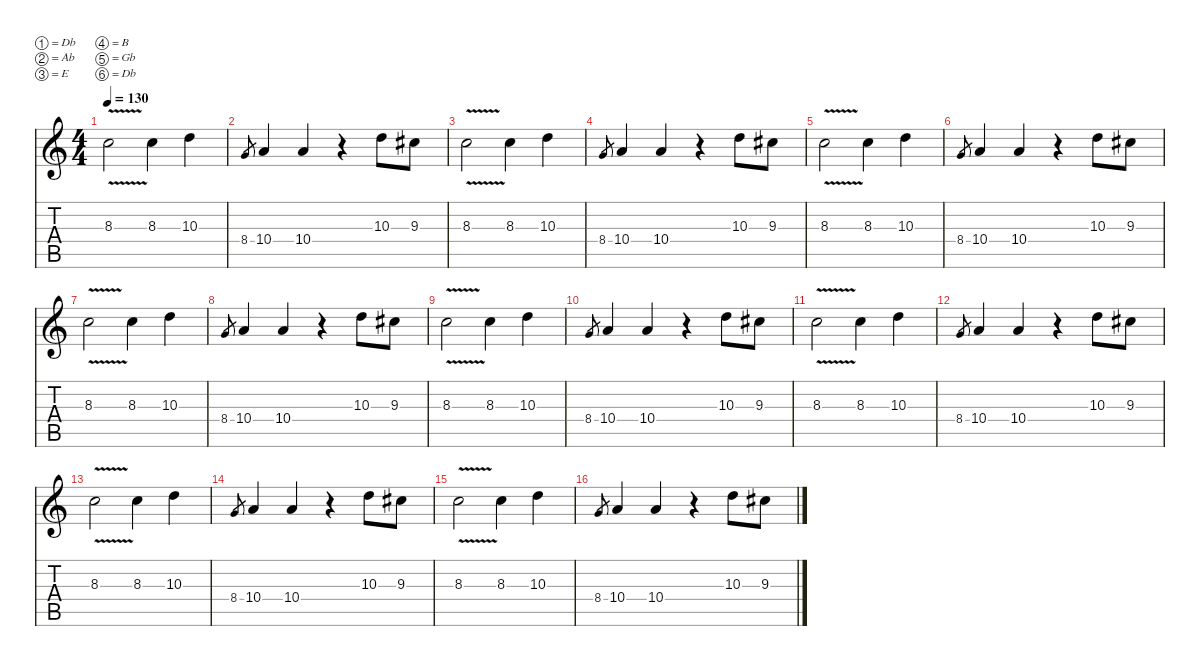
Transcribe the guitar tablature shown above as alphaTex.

\defaultSystemsLayout 4
\hideDynamics
\bracketExtendMode nobrackets
\singleTrackTrackNamePolicy hidden
\multiTrackTrackNamePolicy hidden
\firstSystemTrackNameMode fullname
\firstSystemTrackNameOrientation horizontal
\otherSystemsTrackNameOrientation horizontal
\track ("2nd Guitar" "dist.guit.") {instrument distortionguitar}
\staff {score tabs}
\tuning (Db4 Ab3 E3 B2 Gb2 Db2)
\ts (4 4)
\tempo 130
\clef g2
\ks c
8.3{v}.2{dy f beam Down} 8.3.4{beam Down} 10.3.4{beam Down} |
8.4.8{gr dy mf beam Up} 10.4.4{dy f beam Up} 10.4.4{beam Up} r.4{beam Up} 10.3.8{beam Down} 9.3{acc #}.8{beam Down} |
8.3{v}.2{beam Down} 8.3.4{beam Down} 10.3.4{beam Down} |
8.4.8{gr dy mf beam Up} 10.4.4{dy f beam Up} 10.4.4{beam Up} r.4{beam Up} 10.3.8{beam Down} 9.3{acc #}.8{beam Down} |
8.3{v}.2{beam Down} 8.3.4{beam Down} 10.3.4{beam Down} |
8.4.8{gr dy mf beam Up} 10.4.4{dy f beam Up} 10.4.4{beam Up} r.4{beam Up} 10.3.8{beam Down} 9.3{acc #}.8{beam Down} |
8.3{v}.2{beam Down} 8.3.4{beam Down} 10.3.4{beam Down} |
8.4.8{gr dy mf beam Up} 10.4.4{dy f beam Up} 10.4.4{beam Up} r.4{beam Up} 10.3.8{beam Down} 9.3{acc #}.8{beam Down} |
8.3{v}.2{beam Down} 8.3.4{beam Down} 10.3.4{beam Down} |
8.4.8{gr dy mf beam Up} 10.4.4{dy f beam Up} 10.4.4{beam Up} r.4{beam Up} 10.3.8{beam Down} 9.3{acc #}.8{beam Down} |
8.3{v}.2{beam Down} 8.3.4{beam Down} 10.3.4{beam Down} |
8.4.8{gr dy mf beam Up} 10.4.4{dy f beam Up} 10.4.4{beam Up} r.4{beam Up} 10.3.8{beam Down} 9.3{acc #}.8{beam Down} |
8.3{v}.2{beam Down} 8.3.4{beam Down} 10.3.4{beam Down} |
8.4.8{gr dy mf beam Up} 10.4.4{dy f beam Up} 10.4.4{beam Up} r.4{beam Up} 10.3.8{beam Down} 9.3{acc #}.8{beam Down} |
8.3{v}.2{beam Down} 8.3.4{beam Down} 10.3.4{beam Down} |
8.4.8{gr dy mf beam Up} 10.4.4{dy f beam Up} 10.4.4{beam Up} r.4{beam Up} 10.3.8{beam Down} 9.3{acc #}.8{beam Down}
